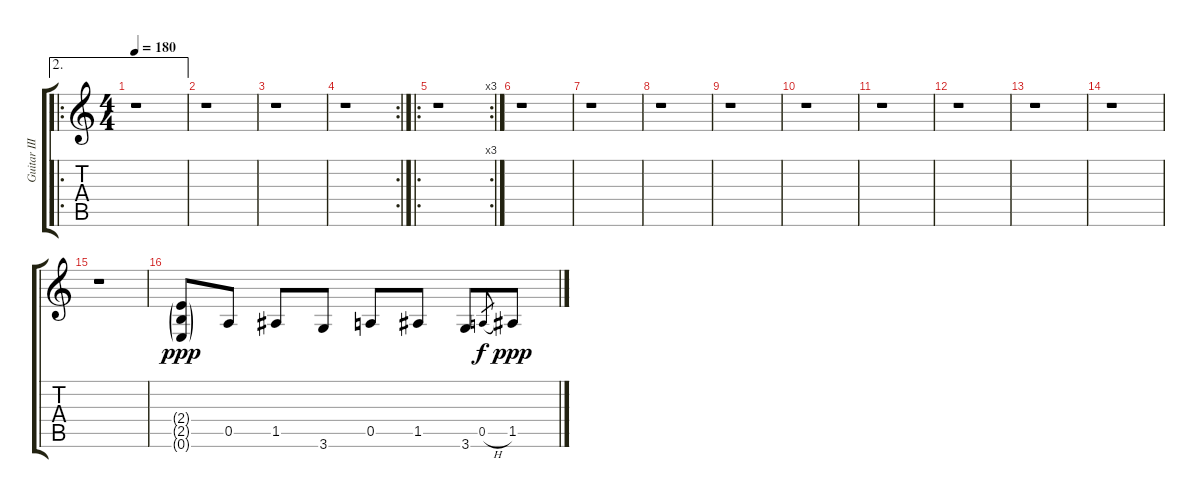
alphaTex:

\track ("Guitar III - Lead Fills" "Guitar III") {instrument distortionguitar}
\staff {score tabs}
\tuning (E4 B3 G3 D3 A2 E2) {hide}
\ae 2
\ro
\ts (4 4)
\tempo 180
\clef g2
\ks c
r.1{dy f} |
r.1 |
r.1 |
\rc 2
r.1 |
\ro
\rc 3
r.1 |
r.1 |
r.1 |
r.1 |
r.1 |
r.1 |
r.1 |
r.1 |
r.1 |
r.1 |
r.1 |
(2.4{g} 2.5{g} 0.6{g}).8{dy ppp} 0.5.8 1.5.8 3.6.8 0.5.8 1.5.8 3.6.8 0.5{h}.8{gr dy f} 1.5.8{dy ppp}
